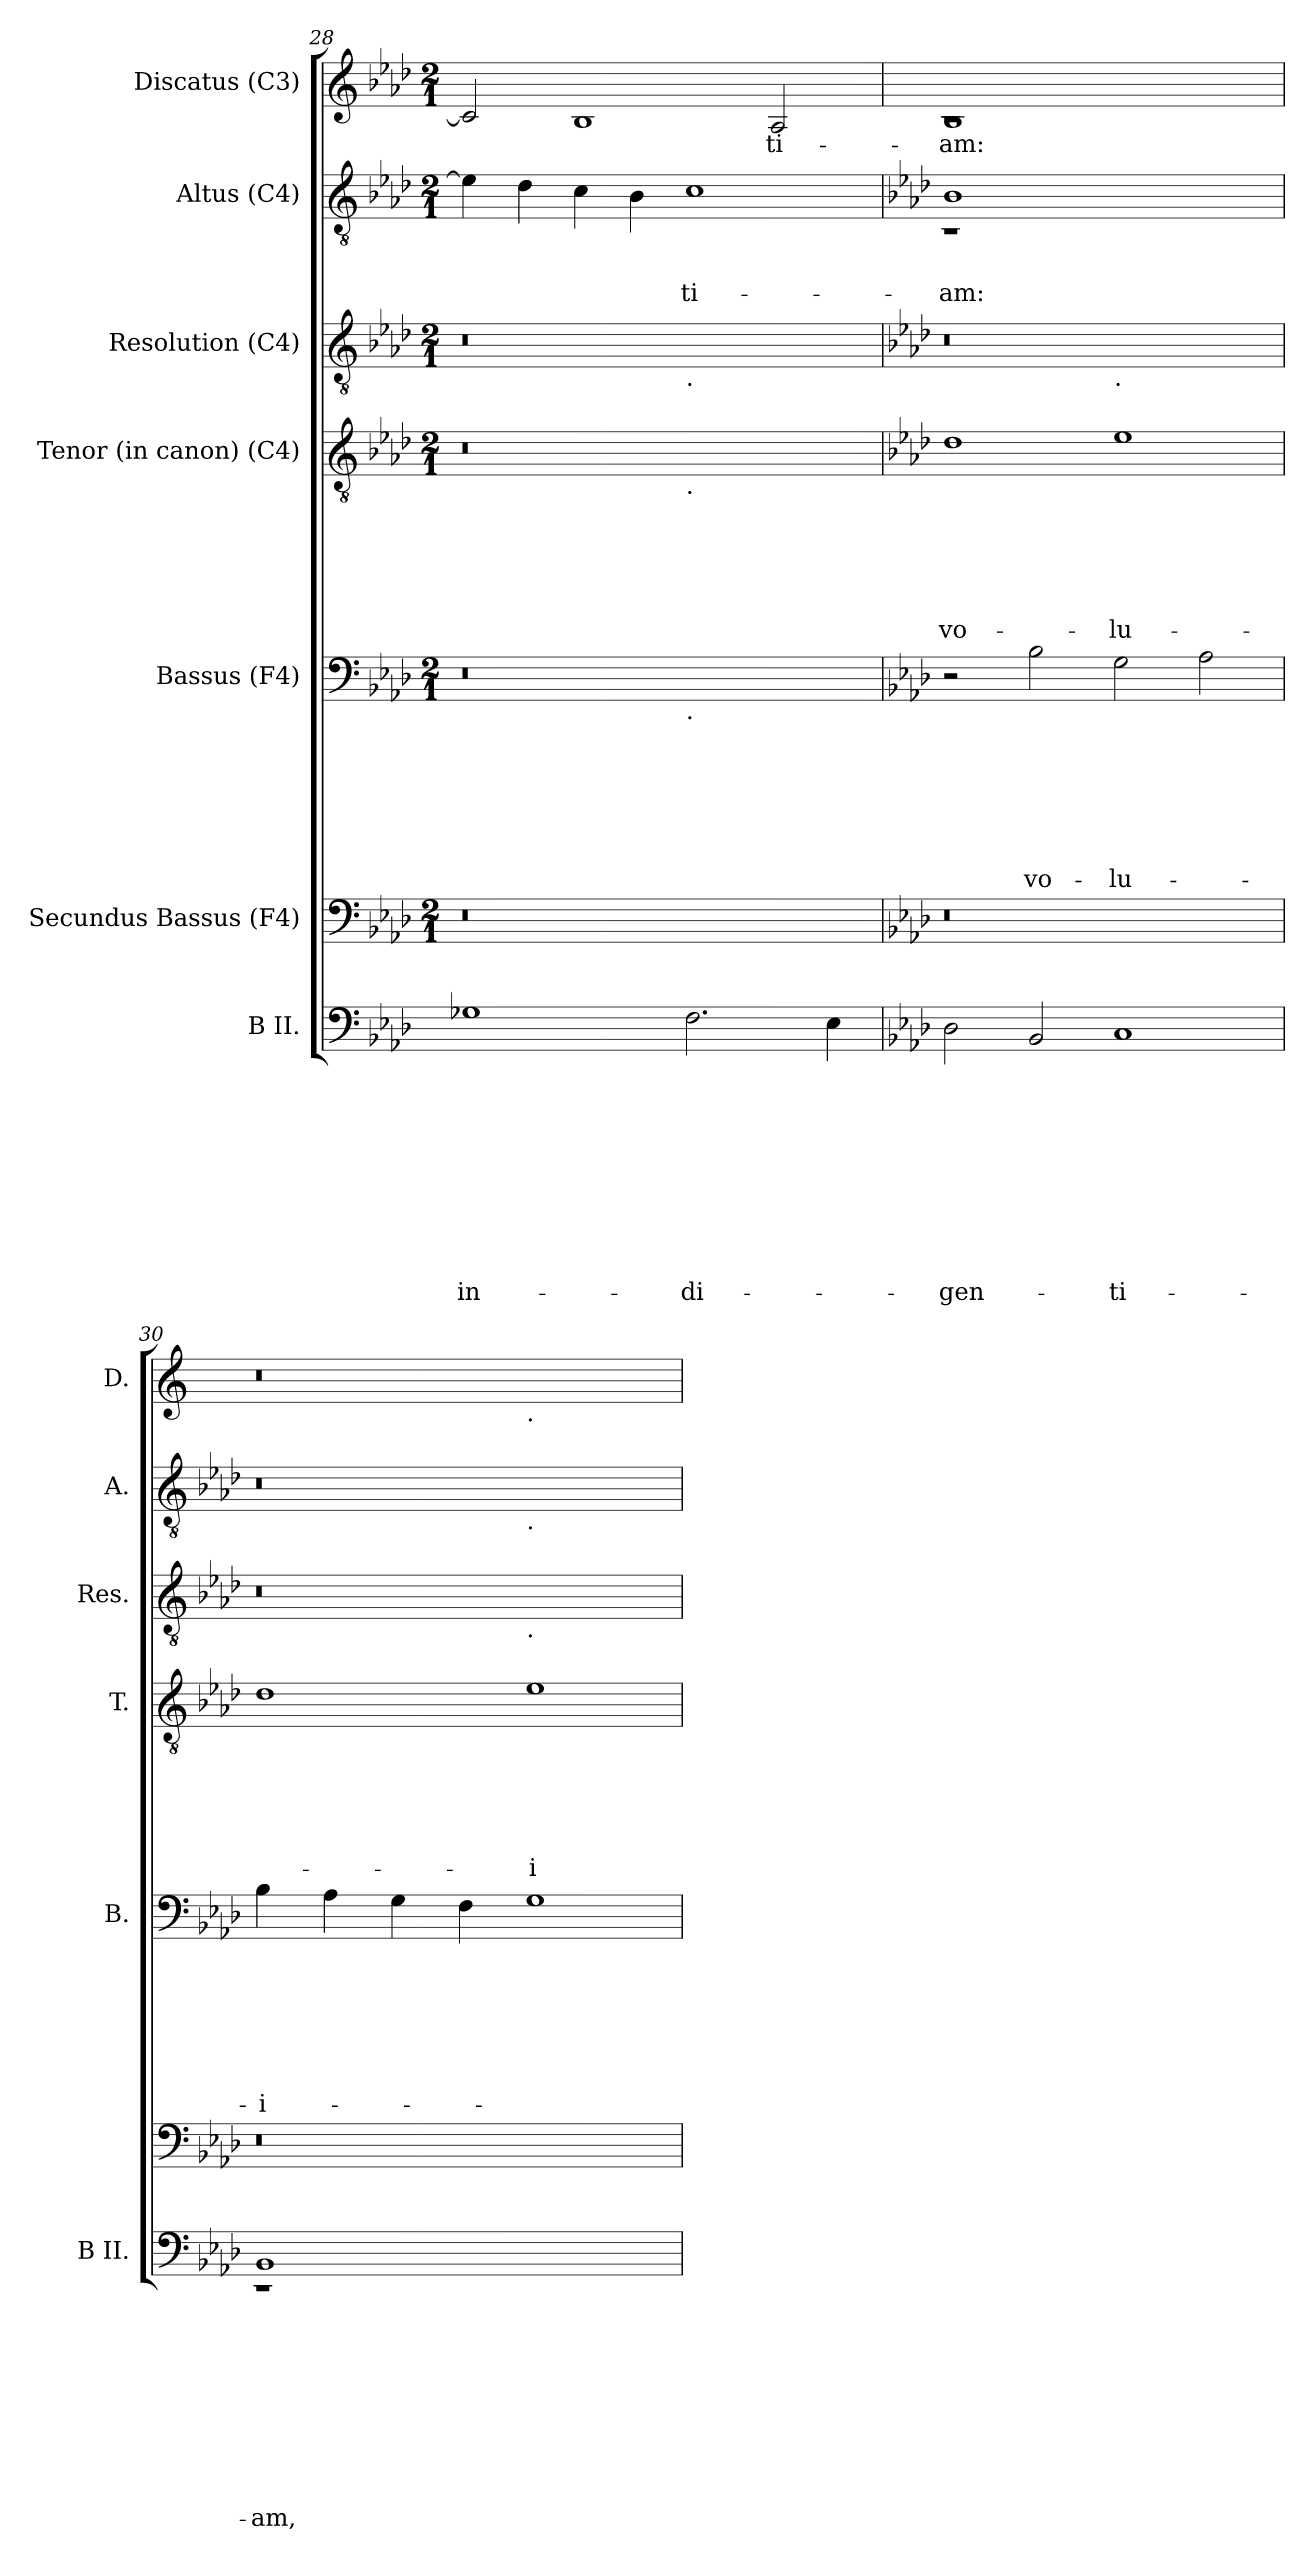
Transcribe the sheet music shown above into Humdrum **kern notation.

**kern	**text	**text	**text	**text	**text	**text	**text	**text	**text	**text	**kern	**kern	**text	**text	**text	**text	**text	**text	**text	**kern	**text	**text	**text	**text	**text	**text	**kern	**kern	**text	**text	**text	**kern	**text
*part7	*part7	*part7	*part7	*part7	*part7	*part7	*part7	*part7	*part7	*part7	*part6	*part5	*part5	*part5	*part5	*part5	*part5	*part5	*part5	*part4	*part4	*part4	*part4	*part4	*part4	*part4	*part3	*part2	*part2	*part2	*part2	*part1	*part1
*staff7	*staff7	*staff7	*staff7	*staff7	*staff7	*staff7	*staff7	*staff7	*staff7	*staff7	*staff6	*staff5	*staff5	*staff5	*staff5	*staff5	*staff5	*staff5	*staff5	*staff4	*staff4	*staff4	*staff4	*staff4	*staff4	*staff4	*staff3	*staff2	*staff2	*staff2	*staff2	*staff1	*staff1
*I"B II.	*	*	*	*	*	*	*	*	*	*	*I"Secundus Bassus (F4)	*I"Bassus (F4)	*	*	*	*	*	*	*	*I"Tenor (in canon) (C4)	*	*	*	*	*	*	*I"Resolution (C4)	*I"Altus (C4)	*	*	*	*I"Discatus (C3)	*
*I'B II.	*	*	*	*	*	*	*	*	*	*	*	*I'B.	*	*	*	*	*	*	*	*I'T.	*	*	*	*	*	*	*I'Res.	*I'A.	*	*	*	*I'D.	*
*clefF4	*	*	*	*	*	*	*	*	*	*	*clefF4	*clefF4	*	*	*	*	*	*	*	*clefGv2	*	*	*	*	*	*	*clefGv2	*clefGv2	*	*	*	*clefG2	*
*k[b-e-a-d-]	*	*	*	*	*	*	*	*	*	*	*k[b-e-a-d-]	*k[b-e-a-d-]	*	*	*	*	*	*	*	*k[b-e-a-d-]	*	*	*	*	*	*	*k[b-e-a-d-]	*k[b-e-a-d-]	*	*	*	*k[b-e-a-d-]	*
*A-:	*	*	*	*	*	*	*	*	*	*	*A-:	*A-:	*	*	*	*	*	*	*	*A-:	*	*	*	*	*	*	*A-:	*A-:	*	*	*	*A-:	*
*	*	*	*	*	*	*	*	*	*	*	*M2/1	*M2/1	*	*	*	*	*	*	*	*M2/1	*	*	*	*	*	*	*M2/1	*M2/1	*	*	*	*M2/1	*
=28	=28	=28	=28	=28	=28	=28	=28	=28	=28	=28	=28	=28	=28	=28	=28	=28	=28	=28	=28	=28	=28	=28	=28	=28	=28	=28	=28	=28	=28	=28	=28	=28	=28
!	!	!	!	!	!	!	!	!	!	!LO:LY:b	!	!	!	!	!	!	!	!	!	!	!	!	!	!	!	!	!	!	!	!	!	!	!
*	*	*	*	*	*	*	*	*	*	*	*	*^	*	*	*	*	*	*	*	*^	*	*	*	*	*	*	*^	*	*	*	*	*	*
1G-	.	.	.	.	.	.	.	.	.	in-	0r	0r	1ryy	.	.	.	.	.	.	.	0r	1ryy	.	.	.	.	.	.	0r	1ryy	4e-\]	.	.	.	2c/]	.
.	.	.	.	.	.	.	.	.	.	.	.	.	.	.	.	.	.	.	.	.	.	.	.	.	.	.	.	.	.	.	4d-\	.	.	.	.	.
.	.	.	.	.	.	.	.	.	.	.	.	.	.	.	.	.	.	.	.	.	.	.	.	.	.	.	.	.	.	.	4c\	.	.	.	1B-	.
.	.	.	.	.	.	.	.	.	.	.	.	.	.	.	.	.	.	.	.	.	.	.	.	.	.	.	.	.	.	.	4B-\	.	.	.	.	.
!	!	!	!	!	!	!	!	!	!	!	!	!	!	!	!	!	!	!	!	!	!	!	!	!	!	!	!	!	!	!LO:TX:b:t=.	!	!	!	!	!	!
!	!	!	!	!	!	!	!	!	!	!	!	!	!	!	!	!	!	!	!	!	!	!LO:TX:b:t=.	!	!	!	!	!	!	!	!	!	!	!	!	!	!
!	!	!	!	!	!	!	!	!	!	!	!	!	!LO:TX:b:t=.	!	!	!	!	!	!	!	!	!	!	!	!	!	!	!	!	!	!	!	!	!	!	!
!	!	!	!	!	!	!	!	!	!	!LO:LY:b	!	!	!	!	!	!	!	!	!	!	!	!	!	!	!	!	!	!	!	!	!	!	!	!LO:LY:b	!	!
2.F\	.	.	.	.	.	.	.	.	.	-di-	.	.	1ryy	.	.	.	.	.	.	.	.	1ryy	.	.	.	.	.	.	.	1ryy	1c	.	.	-ti-	.	.
!	!	!	!	!	!	!	!	!	!	!	!	!	!	!	!	!	!	!	!	!	!	!	!	!	!	!	!	!	!	!	!	!	!	!	!	!LO:LY:b
.	.	.	.	.	.	.	.	.	.	.	.	.	.	.	.	.	.	.	.	.	.	.	.	.	.	.	.	.	.	.	.	.	.	.	2A-/	-ti-
4E-\	.	.	.	.	.	.	.	.	.	.	.	.	.	.	.	.	.	.	.	.	.	.	.	.	.	.	.	.	.	.	.	.	.	.	.	.
*	*	*	*	*	*	*	*	*	*	*	*	*v	*v	*	*	*	*	*	*	*	*	*	*	*	*	*	*	*	*	*	*	*	*	*	*	*
*	*	*	*	*	*	*	*	*	*	*	*	*	*	*	*	*	*	*	*	*v	*v	*	*	*	*	*	*	*	*	*	*	*	*	*	*
=29	=29	=29	=29	=29	=29	=29	=29	=29	=29	=29	=29	=29	=29	=29	=29	=29	=29	=29	=29	=29	=29	=29	=29	=29	=29	=29	=29	=29	=29	=29	=29	=29	=29	=29
*	*	*	*	*	*	*	*	*	*	*	*	*	*	*	*	*	*	*	*	*	*	*	*	*	*	*	*	*	*	*	*	*	*k[]	*
*	*	*	*	*	*	*	*	*	*	*	*	*	*	*	*	*	*	*	*	*	*	*	*	*	*	*	*	*	*	*	*	*	*C:	*
*	*	*	*	*	*	*	*	*	*	*	*	*^	*	*	*	*	*	*	*	*^	*	*	*	*	*	*	*	*	*^	*	*	*	*^	*
!	!	!	!	!	!	!	!	!	!	!LO:LY:b	!	!	!	!	!	!	!	!	!	!	!	!	!	!	!	!	!	!LO:LY:b	!	!	!	!LO:N:vis=1	!	!	!LO:LY:b	!	!LO:N:vis=1	!LO:LY:b
*	*	*	*	*	*	*	*	*	*	*	*	*v	*v	*	*	*	*	*	*	*	*	*	*	*	*	*	*	*	*	*	*	*	*	*	*	*	*	*
*	*	*	*	*	*	*	*	*	*	*	*	*	*	*	*	*	*	*	*	*v	*v	*	*	*	*	*	*	*	*	*	*	*	*	*	*	*	*
2D-\	.	.	.	.	.	.	.	.	.	-gen-	0r	2r	.	.	.	.	.	.	.	1d-	.	.	.	.	.	vo-	0r	1ryy	1B-	0rC	.	.	-am:	1B	0rc	-am:
!	!	!	!	!	!	!	!	!	!	!	!	!	!	!	!	!	!	!	!LO:LY:b	!	!	!	!	!	!	!	!	!	!	!	!	!	!	!	!	!
2BB-/	.	.	.	.	.	.	.	.	.	.	.	2B-\	.	.	.	.	.	.	vo-	.	.	.	.	.	.	.	.	.	.	.	.	.	.	.	.	.
!	!	!	!	!	!	!	!	!	!	!	!	!	!	!	!	!	!	!	!	!	!	!	!	!	!	!	!	!LO:TX:b:t=.	!	!	!	!	!	!	!	!
!	!	!	!	!	!	!	!	!	!	!LO:LY:b	!	!	!	!	!	!	!	!	!LO:LY:b	!	!	!	!	!	!	!LO:LY:b	!	!	!	!	!	!	!	!	!	!
1C	.	.	.	.	.	.	.	.	.	-ti-	.	2G\	.	.	.	.	.	.	-lu-	1e-	.	.	.	.	.	-lu-	.	1ryy	1ryy	.	.	.	.	1ryy	.	.
.	.	.	.	.	.	.	.	.	.	.	.	2A-\	.	.	.	.	.	.	.	.	.	.	.	.	.	.	.	.	.	.	.	.	.	.	.	.
=30	=30	=30	=30	=30	=30	=30	=30	=30	=30	=30	=30	=30	=30	=30	=30	=30	=30	=30	=30	=30	=30	=30	=30	=30	=30	=30	=30	=30	=30	=30	=30	=30	=30	=30	=30	=30
*^	*	*	*	*	*	*	*	*	*	*	*	*	*	*	*	*	*	*	*	*	*	*	*	*	*	*	*	*	*	*	*	*	*	*	*	*
!	!LO:N:vis=1	!	!	!	!	!	!	!	!	!	!LO:LY:b	!	!	!	!	!	!	!	!	!LO:LY:b:rj	!	!	!	!	!	!	!	!	!	!	!	!	!	!	!	!	!
1BB-	0rEE	.	.	.	.	.	.	.	.	.	-am,	0r	4B-\	.	.	.	.	.	.	-i-	1d-	.	.	.	.	.	.	0r	1ryy	0r	1ryy	.	.	.	0r	1ryy	.
.	.	.	.	.	.	.	.	.	.	.	.	.	4A-\	.	.	.	.	.	.	.	.	.	.	.	.	.	.	.	.	.	.	.	.	.	.	.	.
.	.	.	.	.	.	.	.	.	.	.	.	.	4G\	.	.	.	.	.	.	.	.	.	.	.	.	.	.	.	.	.	.	.	.	.	.	.	.
.	.	.	.	.	.	.	.	.	.	.	.	.	4F\	.	.	.	.	.	.	.	.	.	.	.	.	.	.	.	.	.	.	.	.	.	.	.	.
!	!	!	!	!	!	!	!	!	!	!	!	!	!	!	!	!	!	!	!	!	!	!	!	!	!	!	!	!	!	!	!	!	!	!	!	!LO:TX:b:t=.	!
!	!	!	!	!	!	!	!	!	!	!	!	!	!	!	!	!	!	!	!	!	!	!	!	!	!	!	!	!	!	!	!LO:TX:b:t=.	!	!	!	!	!	!
!	!	!	!	!	!	!	!	!	!	!	!	!	!	!	!	!	!	!	!	!	!	!	!	!	!	!	!	!	!LO:TX:b:t=.	!	!	!	!	!	!	!	!
!	!	!	!	!	!	!	!	!	!	!	!	!	!	!	!	!	!	!	!	!	!	!	!	!	!	!	!LO:LY:b:rj	!	!	!	!	!	!	!	!	!	!
1ryy	.	.	.	.	.	.	.	.	.	.	.	.	1G	.	.	.	.	.	.	.	1e-	.	.	.	.	.	-i-	.	1ryy	.	1ryy	.	.	.	.	1ryy	.
*	*	*	*	*	*	*	*	*	*	*	*	*	*	*	*	*	*	*	*	*	*	*	*	*	*	*	*	*v	*v	*	*	*	*	*	*v	*v	*
*v	*v	*	*	*	*	*	*	*	*	*	*	*	*	*	*	*	*	*	*	*	*	*	*	*	*	*	*	*	*v	*v	*	*	*	*	*
=	=	=	=	=	=	=	=	=	=	=	=	=	=	=	=	=	=	=	=	=	=	=	=	=	=	=	=	=	=	=	=	=	=
*-	*-	*-	*-	*-	*-	*-	*-	*-	*-	*-	*-	*-	*-	*-	*-	*-	*-	*-	*-	*-	*-	*-	*-	*-	*-	*-	*-	*-	*-	*-	*-	*-	*-
